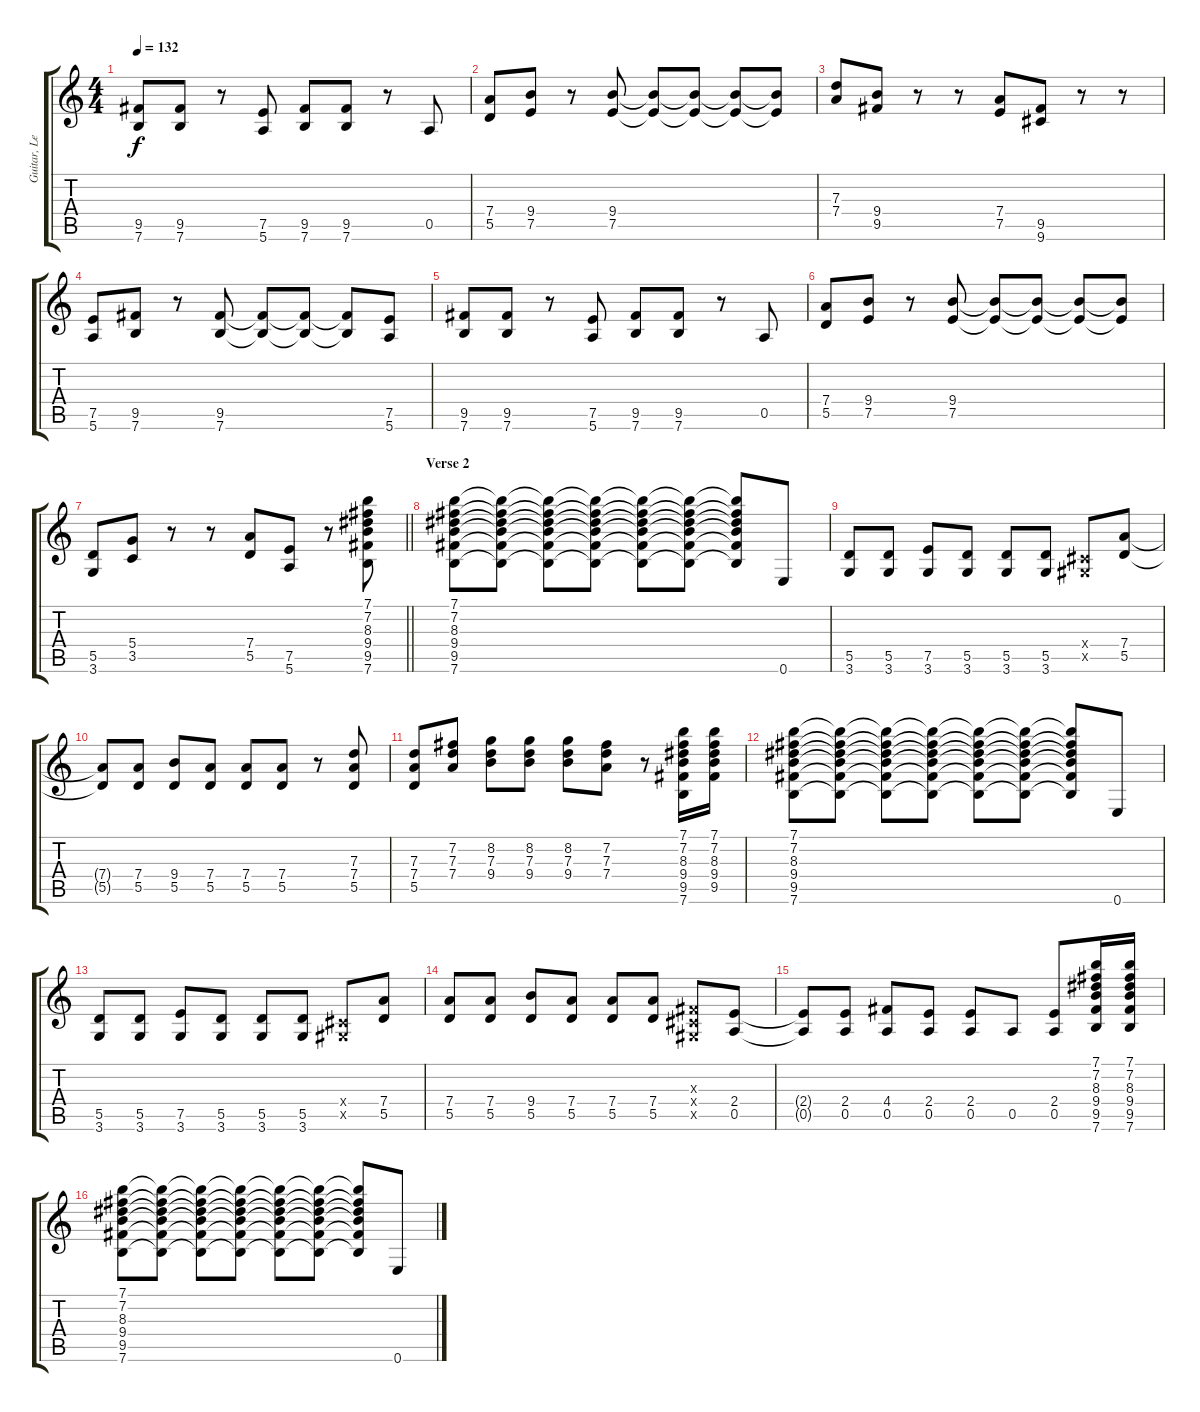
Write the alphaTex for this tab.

\track ("Guitar, Lead" "Guitar, Le") {instrument distortionguitar}
\staff {score tabs}
\tuning (E4 B3 G3 D3 A2 E2) {hide}
\ts (4 4)
\tempo 132
\clef g2
\ks c
(9.5 7.6).8{dy f} (9.5 7.6).8 r.8 (7.5 5.6).8 (9.5 7.6).8 (9.5 7.6).8 r.8 0.5.8 |
(7.4 5.5).8 (9.4 7.5).8 r.8 (9.4 7.5).8 (9.4{t} 7.5{t}).8 (9.4{t} 7.5{t}).8 (9.4{t} 7.5{t}).8 (9.4{t} 7.5{t}).8 |
(7.3 7.4).8 (9.4 9.5).8 r.8 r.8 (7.4 7.5).8 (9.5 9.6).8 r.8 r.8 |
(7.5 5.6).8 (9.5 7.6).8 r.8 (9.5 7.6).8 (9.5{t} 7.6{t}).8 (9.5{t} 7.6{t}).8 (9.5{t} 7.6{t}).8 (7.5 5.6).8 |
(9.5 7.6).8 (9.5 7.6).8 r.8 (7.5 5.6).8 (9.5 7.6).8 (9.5 7.6).8 r.8 0.5.8 |
(7.4 5.5).8 (9.4 7.5).8 r.8 (9.4 7.5).8 (9.4{t} 7.5{t}).8 (9.4{t} 7.5{t}).8 (9.4{t} 7.5{t}).8 (9.4{t} 7.5{t}).8 |
\barLineRight lightlight
(5.5 3.6).8 (5.4 3.5).8 r.8 r.8 (7.4 5.5).8 (7.5 5.6).8 r.8 (7.1 7.2 8.3 9.4 9.5 7.6).8 |
\section ("" "Verse 2")
(7.1 7.2 8.3 9.4 9.5 7.6).8 (7.1{t} 7.2{t} 8.3{t} 9.4{t} 9.5{t} 7.6{t}).8 (7.1{t} 7.2{t} 8.3{t} 9.4{t} 9.5{t} 7.6{t}).8 (7.1{t} 7.2{t} 8.3{t} 9.4{t} 9.5{t} 7.6{t}).8 (7.1{t} 7.2{t} 8.3{t} 9.4{t} 9.5{t} 7.6{t}).8 (7.1{t} 7.2{t} 8.3{t} 9.4{t} 9.5{t} 7.6{t}).8 (7.1{t} 7.2{t} 8.3{t} 9.4{t} 9.5{t} 7.6{t}).8 0.6.8 |
(5.5 3.6).8 (5.5 3.6).8 (7.5 3.6).8 (5.5 3.6).8 (5.5 3.6).8 (5.5 3.6).8 (-1.4{x} -1.5{x}).8 (7.4 5.5).8 |
(7.4{t} 5.5{t}).8 (7.4 5.5).8 (9.4 5.5).8 (7.4 5.5).8 (7.4 5.5).8 (7.4 5.5).8 r.8 (7.3 7.4 5.5).8 |
(7.3 7.4 5.5).8 (7.2 7.3 7.4).8 (8.2 7.3 9.4).8 (8.2 7.3 9.4).8 (8.2 7.3 9.4).8 (7.2 7.3 7.4).8 r.8 (7.1 7.2 8.3 9.4 9.5 7.6).16 (7.1 7.2 8.3 9.4 9.5).16 |
(7.1 7.2 8.3 9.4 9.5 7.6).8 (7.1{t} 7.2{t} 8.3{t} 9.4{t} 9.5{t} 7.6{t}).8 (7.1{t} 7.2{t} 8.3{t} 9.4{t} 9.5{t} 7.6{t}).8 (7.1{t} 7.2{t} 8.3{t} 9.4{t} 9.5{t} 7.6{t}).8 (7.1{t} 7.2{t} 8.3{t} 9.4{t} 9.5{t} 7.6{t}).8 (7.1{t} 7.2{t} 8.3{t} 9.4{t} 9.5{t} 7.6{t}).8 (7.1{t} 7.2{t} 8.3{t} 9.4{t} 9.5{t} 7.6{t}).8 0.6.8 |
(5.5 3.6).8 (5.5 3.6).8 (7.5 3.6).8 (5.5 3.6).8 (5.5 3.6).8 (5.5 3.6).8 (-1.4{x} -1.5{x}).8 (7.4 5.5).8 |
(7.4 5.5).8 (7.4 5.5).8 (9.4 5.5).8 (7.4 5.5).8 (7.4 5.5).8 (7.4 5.5).8 (-1.3{x} -1.4{x} -1.5{x}).8 (2.4 0.5).8 |
(2.4{t} 0.5{t}).8 (2.4 0.5).8 (4.4 0.5).8 (2.4 0.5).8 (2.4 0.5).8 0.5.8 (2.4 0.5).8 (7.1 7.2 8.3 9.4 9.5 7.6).16 (7.1 7.2 8.3 9.4 9.5 7.6).16 |
(7.1 7.2 8.3 9.4 9.5 7.6).8 (7.1{t} 7.2{t} 8.3{t} 9.4{t} 9.5{t} 7.6{t}).8 (7.1{t} 7.2{t} 8.3{t} 9.4{t} 9.5{t} 7.6{t}).8 (7.1{t} 7.2{t} 8.3{t} 9.4{t} 9.5{t} 7.6{t}).8 (7.1{t} 7.2{t} 8.3{t} 9.4{t} 9.5{t} 7.6{t}).8 (7.1{t} 7.2{t} 8.3{t} 9.4{t} 9.5{t} 7.6{t}).8 (7.1{t} 7.2{t} 8.3{t} 9.4{t} 9.5{t} 7.6{t}).8 0.6.8
